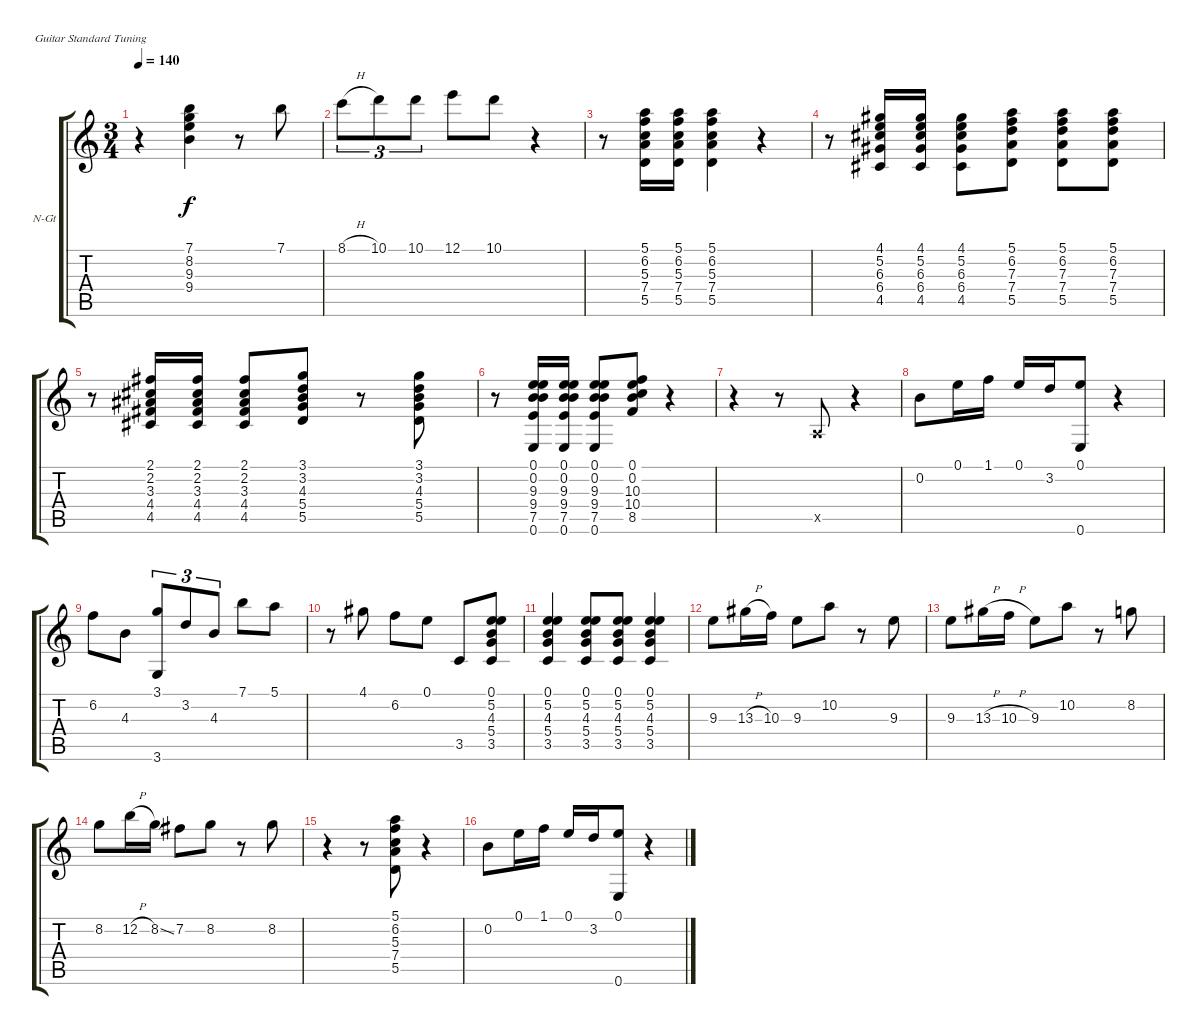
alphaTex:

\bracketExtendMode groupsimilarinstruments
\firstSystemTrackNameOrientation horizontal
\otherSystemsTrackNameOrientation horizontal
\track ("Piste 1" "N-Gt") {instrument acousticguitarnylon}
\staff {score tabs}
\tuning (E4 B3 G3 D3 A2 E2)
\ts (3 4)
\tempo 140
\clef g2
\ks c
r.4{dy f} (7.1 8.2 9.3 9.4).4 r.8 7.1.8 |
8.1{h}.8{tu (3 2)} 10.1.8{tu (3 2)} 10.1.8{tu (3 2)} 12.1.8 10.1.8 r.4 |
r.8 (5.1 6.2 5.3 7.4 5.5).16 (5.1 6.2 5.3 7.4 5.5).16 (5.1 6.2 5.3 7.4 5.5).4 r.4 |
r.8 (4.1 5.2 6.3 6.4 4.5).16 (4.1 5.2 6.3 6.4 4.5).16 (4.1 5.2 6.3 6.4 4.5).8 (5.1 6.2 7.3 7.4 5.5).8 (5.1 6.2 7.3 7.4 5.5).8 (5.1 6.2 7.3 7.4 5.5).8 |
r.8 (2.1 2.2 3.3 4.4 4.5).16 (2.1 2.2 3.3 4.4 4.5).16 (2.1 2.2 3.3 4.4 4.5).8 (3.1 3.2 4.3 5.4 5.5).8 r.8 (3.1 3.2 4.3 5.4 5.5).8 |
r.8 (0.1 0.2 9.3 9.4 7.5 0.6).16 (0.1 0.2 9.3 9.4 7.5 0.6).16 (0.1 0.2 9.3 9.4 7.5 0.6).8 (0.1 0.2 10.3 10.4 8.5).8 r.4 |
r.4 r.8 0.5{x}.8 r.4 |
0.2.8 0.1.16 1.1.16 0.1.16 3.2.16 (0.1 0.6).8 r.4 |
6.2.8 4.3.8 (3.1 3.6).8{tu (3 2)} 3.2.8{tu (3 2)} 4.3.8{tu (3 2)} 7.1.8 5.1.8 |
r.8 4.1.8 6.2.8 0.1.8 3.5.8 (0.1 5.2 4.3 5.4 3.5).8 |
(0.1 5.2 4.3 5.4 3.5).4 (0.1 5.2 4.3 5.4 3.5).8 (0.1 5.2 4.3 5.4 3.5).8 (0.1 5.2 4.3 5.4 3.5).4 |
9.3.8 13.3{h}.16 10.3.16 9.3.8 10.2.8 r.8 9.3.8 |
9.3.8 13.3{h}.16 10.3{h}.16 9.3.8 10.2.8 r.8 8.2.8 |
8.2.8 12.2{h}.16 8.2{ss}.16 7.2.8 8.2.8 r.8 8.2.8 |
r.4 r.8 (5.1 6.2 5.3 7.4 5.5).8 r.4 |
0.2.8 0.1.16 1.1.16 0.1.16 3.2.16 (0.1 0.6).8 r.4
